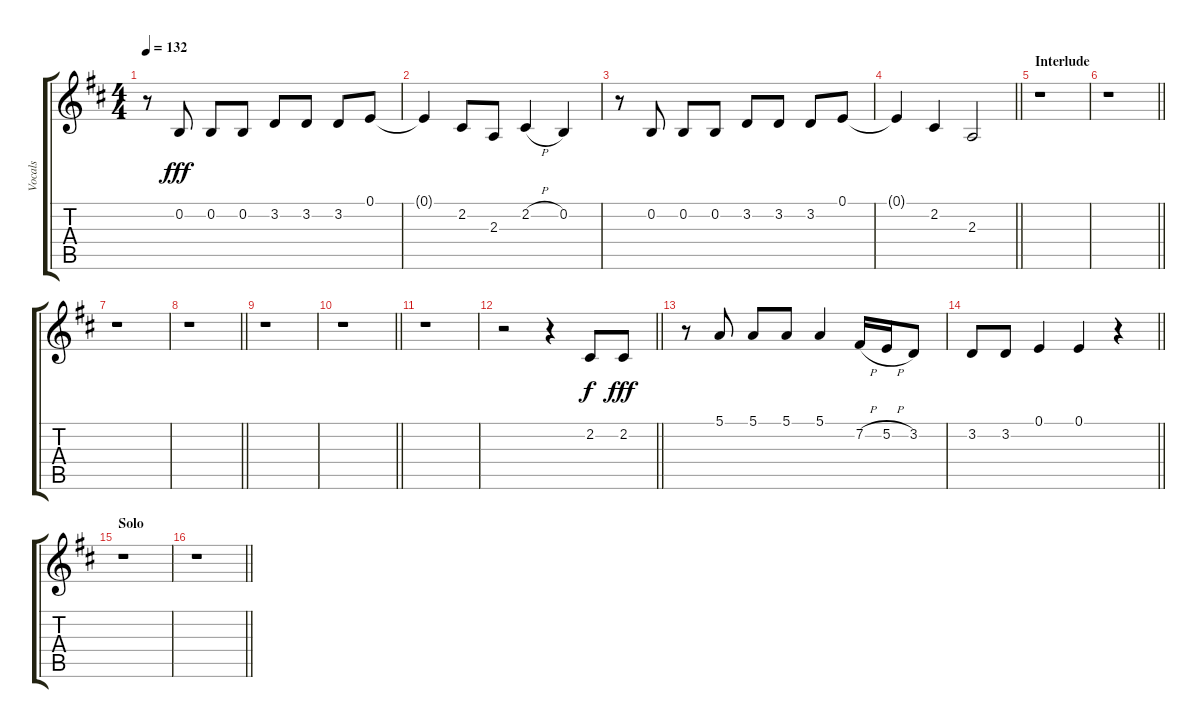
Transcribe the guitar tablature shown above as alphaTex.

\track ("Vocals" "Vocals") {instrument lead3calliope}
\staff {score tabs}
\tuning (E4 B3 G3 D3 A2 E2) {hide}
\ts (4 4)
\tempo 132
\clef g2
\ks d
r.8{dy fff} 0.2.8 0.2.8 0.2.8 3.2.8 3.2.8 3.2.8 0.1.8 |
0.1{t}.4 2.2.8 2.3.8 2.2{h}.4 0.2.4 |
r.8 0.2.8 0.2.8 0.2.8 3.2.8 3.2.8 3.2.8 0.1.8 |
\barLineRight lightlight
0.1{t}.4 2.2.4 2.3.2 |
\section ("" "Interlude")
r.1 |
\barLineRight lightlight
r.1 |
r.1 |
\barLineRight lightlight
r.1 |
r.1 |
\barLineRight lightlight
r.1 |
r.1 |
\barLineRight lightlight
r.2 r.4 2.2.8{dy f} 2.2.8{dy fff} |
r.8 5.1.8 5.1.8 5.1.8 5.1.4 7.2{h}.16 5.2{h}.16 3.2.8 |
\barLineRight lightlight
3.2.8 3.2.8 0.1.4 0.1.4 r.4 |
\section ("" "Solo")
r.1 |
\barLineRight lightlight
r.1
